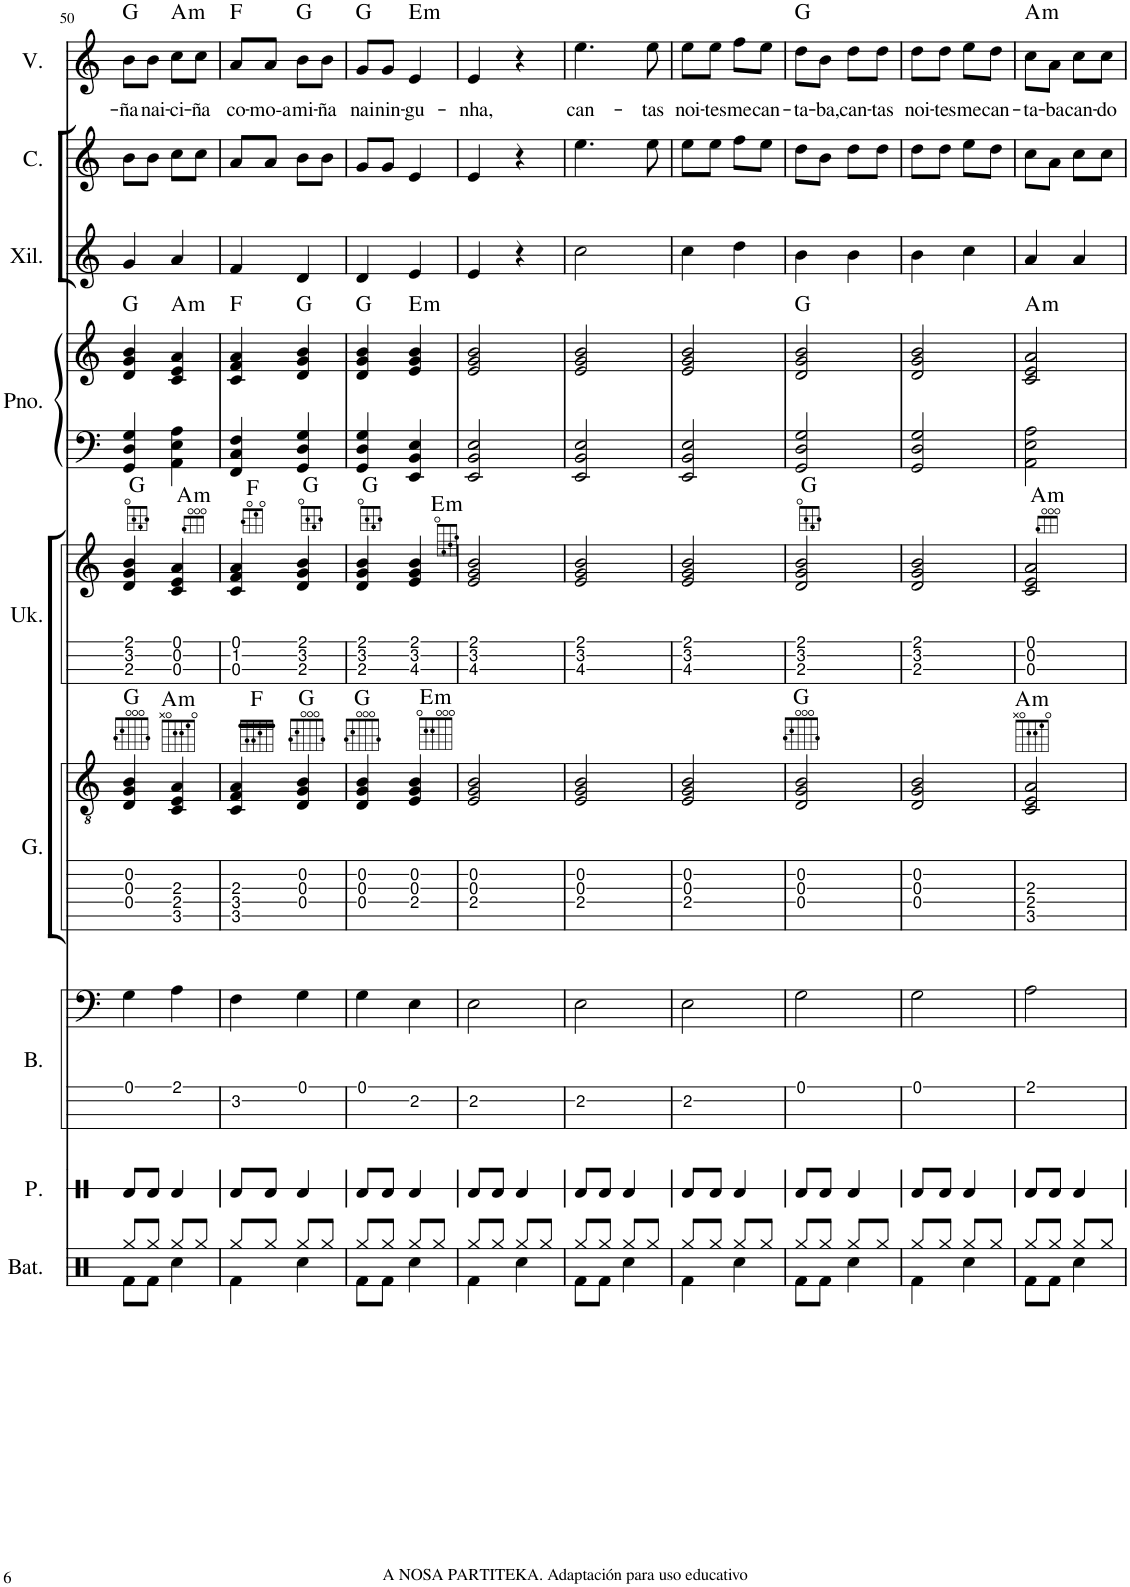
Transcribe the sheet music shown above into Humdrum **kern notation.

**kern	**kern	**kern	**kern	**kern	**kern	**harte	**kern	**kern	**harte	**kern	**kern	**harte	**kern	**kern	**kern	**text	**harte
*part13	*part12	*part11	*part10	*part9	*part8	*part8	*part7	*part6	*part6	*part5	*part4	*part4	*part3	*part2	*part1	*part1	*part1
*staff13	*staff12	*staff11	*staff10	*staff9	*staff8	*	*staff7	*staff6	*	*staff5	*staff4	*	*staff3	*staff2	*staff1	*staff1	*
*I"Batería	*I"Pandeiro	*I"Baixo	*I"Baixo	*I"Guitarra	*I"Guitarra	*	*I"Ukelele	*I"Ukelele	*	*I"Piano	*I"Piano	*	*I"Xilófono	*I"Carillón	*I"Voz	*	*
*I'Bat.	*I'P.	*I'B.	*I'B.	*I'G.	*I'G.	*	*I'Uk.	*I'Uk.	*	*I'Pno.	*I'Pno.	*	*I'Xil.	*I'C.	*I'V.	*	*
!!LO:PB:g=z
*clefX	*clefX	*	*clefF4	*	*clefGv2	*	*	*clefG2	*	*clefF4	*clefG2	*	*clefG2	*clefG2	*clefG2	*	*
*	*	*Trd7c12	*Trd7c12	*	*	*	*	*	*	*	*	*	*Trd-7c-12	*Trd-14c-24	*	*	*
*k[]	*k[]	*k[]	*k[]	*k[]	*k[]	*	*k[]	*k[]	*	*k[]	*k[]	*	*k[]	*k[]	*k[]	*	*
*M2/4	*M2/4	*M2/4	*M2/4	*M2/4	*M2/4	*	*M2/4	*M2/4	*	*M2/4	*M2/4	*	*M2/4	*M2/4	*M2/4	*	*
=50	=50	=50	=50	=50	=50	=50	=50	=50	=50	=50	=50	=50	=50	=50	=50	=50	=50
*^	*	*	*	*	*	*	*	*	*	*	*	*	*	*	*	*	*
!	!	!	!	!	!	!	!	!	!	!	!	!	!	!	!	!	!LO:LY:b	!
8Rgg/L	8Rf\L	8Rd/L	4G	4G\	4D 4G 4B	4D/ 4G/ 4B/	G:maj	4d 4g 4b	4d/ 4g/ 4b/	G:maj	4GG/ 4D/ 4G/	4d/ 4g/ 4b/	G:maj	4g/	8b\L	8b\L	-ña	G:maj
!	!	!	!	!	!	!	!	!	!	!	!	!	!	!	!	!	!LO:LY:b	!
8Rgg/J	8Rf\J	8Rd/J	.	.	.	.	.	.	.	.	.	.	.	.	8b\J	8b\J	nai-	.
!	!	!	!	!	!	!	!LO:H:kt=m	!	!	!LO:H:kt=m	!	!	!LO:H:kt=m	!	!	!	!LO:LY:b	!LO:H:kt=m
8Rgg/L	4Rcc\	4Rd/	4A	4A\	4C 4E 4A	4C/ 4E/ 4A/	A:min	4c 4e 4a	4c/ 4e/ 4a/	A:min	4AA\ 4E\ 4A\	4c/ 4e/ 4a/	A:min	4a/	8cc\L	8cc\L	-ci-	A:min
!	!	!	!	!	!	!	!	!	!	!	!	!	!	!	!	!	!LO:LY:b	!
8Rgg/J	.	.	.	.	.	.	.	.	.	.	.	.	.	.	8cc\J	8cc\J	-ña	.
=51	=51	=51	=51	=51	=51	=51	=51	=51	=51	=51	=51	=51	=51	=51	=51	=51	=51	=51
!	!	!	!	!	!	!	!	!	!	!	!	!	!	!	!	!	!LO:LY:b	!
8Rgg/L	4Rf\	8Rd/L	4F	4F\	4C 4F 4A	4C/ 4F/ 4A/	F:maj	4c 4f 4a	4c/ 4f/ 4a/	F:maj	4FF/ 4C/ 4F/	4c/ 4f/ 4a/	F:maj	4f/	8a/L	8a/L	co-	F:maj
!	!	!	!	!	!	!	!	!	!	!	!	!	!	!	!	!	!LO:LY:b	!
8Rgg/J	.	8Rd/J	.	.	.	.	.	.	.	.	.	.	.	.	8a/J	8a/J	-mo-a	.
!	!	!	!	!	!	!	!	!	!	!	!	!	!	!	!	!	!LO:LY:b	!
8Rgg/L	4Rcc\	4Rd/	4G	4G\	4D 4G 4B	4D/ 4G/ 4B/	G:maj	4d 4g 4b	4d/ 4g/ 4b/	G:maj	4GG/ 4D/ 4G/	4d/ 4g/ 4b/	G:maj	4d/	8b\L	8b\L	mi-	G:maj
!	!	!	!	!	!	!	!	!	!	!	!	!	!	!	!	!	!LO:LY:b	!
8Rgg/J	.	.	.	.	.	.	.	.	.	.	.	.	.	.	8b\J	8b\J	-ña	.
=52	=52	=52	=52	=52	=52	=52	=52	=52	=52	=52	=52	=52	=52	=52	=52	=52	=52	=52
!	!	!	!	!	!	!	!	!	!	!	!	!	!	!	!	!	!LO:LY:b	!
8Rgg/L	8Rf\L	8Rd/L	4G	4G\	4D 4G 4B	4D/ 4G/ 4B/	G:maj	4d 4g 4b	4d/ 4g/ 4b/	G:maj	4GG/ 4D/ 4G/	4d/ 4g/ 4b/	G:maj	4d/	8g/L	8g/L	nai	G:maj
!	!	!	!	!	!	!	!	!	!	!	!	!	!	!	!	!	!LO:LY:b	!
8Rgg/J	8Rf\J	8Rd/J	.	.	.	.	.	.	.	.	.	.	.	.	8g/J	8g/J	nin-	.
!	!	!	!	!	!	!	!LO:H:kt=m	!	!	!LO:H:kt=m	!	!	!LO:H:kt=m	!	!	!	!LO:LY:b	!LO:H:kt=m
8Rgg/L	4Rcc\	4Rd/	4E	4E\	4E 4G 4B	4E/ 4G/ 4B/	E:min	4e 4g 4b	4e/ 4g/ 4b/	E:min	4EE/ 4BB/ 4E/	4e/ 4g/ 4b/	E:min	4e/	4e/	4e/	-gu-	E:min
8Rgg/J	.	.	.	.	.	.	.	.	.	.	.	.	.	.	.	.	.	.
=53	=53	=53	=53	=53	=53	=53	=53	=53	=53	=53	=53	=53	=53	=53	=53	=53	=53	=53
!	!	!	!	!	!	!	!	!	!	!	!	!	!	!	!	!	!LO:LY:b	!
8Rgg/L	4Rf\	8Rd/L	2E	2E\	2E 2G 2B	2E/ 2G/ 2B/	.	2e 2g 2b	2e/ 2g/ 2b/	.	2EE/ 2BB/ 2E/	2e/ 2g/ 2b/	.	4e/	4e/	4e/	-nha,	.
8Rgg/J	.	8Rd/J	.	.	.	.	.	.	.	.	.	.	.	.	.	.	.	.
8Rgg/L	4Rcc\	4Rd/	.	.	.	.	.	.	.	.	.	.	.	4r	4r	4r	.	.
8Rgg/J	.	.	.	.	.	.	.	.	.	.	.	.	.	.	.	.	.	.
=54	=54	=54	=54	=54	=54	=54	=54	=54	=54	=54	=54	=54	=54	=54	=54	=54	=54	=54
!	!	!	!	!	!	!	!	!	!	!	!	!	!	!	!	!	!LO:LY:b	!
8Rgg/L	8Rf\L	8Rd/L	2E	2E\	2E 2G 2B	2E/ 2G/ 2B/	.	2e 2g 2b	2e/ 2g/ 2b/	.	2EE/ 2BB/ 2E/	2e/ 2g/ 2b/	.	2cc\	4.ee\	4.ee\	can-	.
8Rgg/J	8Rf\J	8Rd/J	.	.	.	.	.	.	.	.	.	.	.	.	.	.	.	.
8Rgg/L	4Rcc\	4Rd/	.	.	.	.	.	.	.	.	.	.	.	.	.	.	.	.
!	!	!	!	!	!	!	!	!	!	!	!	!	!	!	!	!	!LO:LY:b	!
8Rgg/J	.	.	.	.	.	.	.	.	.	.	.	.	.	.	8ee\	8ee\	-tas	.
=55	=55	=55	=55	=55	=55	=55	=55	=55	=55	=55	=55	=55	=55	=55	=55	=55	=55	=55
!	!	!	!	!	!	!	!	!	!	!	!	!	!	!	!	!	!LO:LY:b	!
8Rgg/L	4Rf\	8Rd/L	2E	2E\	2E 2G 2B	2E/ 2G/ 2B/	.	2e 2g 2b	2e/ 2g/ 2b/	.	2EE/ 2BB/ 2E/	2e/ 2g/ 2b/	.	4cc\	8ee\L	8ee\L	noi-	.
!	!	!	!	!	!	!	!	!	!	!	!	!	!	!	!	!	!LO:LY:b	!
8Rgg/J	.	8Rd/J	.	.	.	.	.	.	.	.	.	.	.	.	8ee\J	8ee\J	-tes	.
!	!	!	!	!	!	!	!	!	!	!	!	!	!	!	!	!	!LO:LY:b	!
8Rgg/L	4Rcc\	4Rd/	.	.	.	.	.	.	.	.	.	.	.	4dd\	8ff\L	8ff\L	me	.
!	!	!	!	!	!	!	!	!	!	!	!	!	!	!	!	!	!LO:LY:b	!
8Rgg/J	.	.	.	.	.	.	.	.	.	.	.	.	.	.	8ee\J	8ee\J	can-	.
=56	=56	=56	=56	=56	=56	=56	=56	=56	=56	=56	=56	=56	=56	=56	=56	=56	=56	=56
!	!	!	!	!	!	!	!	!	!	!	!	!	!	!	!	!	!LO:LY:b	!
8Rgg/L	8Rf\L	8Rd/L	2G	2G\	2D 2G 2B	2D/ 2G/ 2B/	G:maj	2d 2g 2b	2d/ 2g/ 2b/	G:maj	2GG/ 2D/ 2G/	2d/ 2g/ 2b/	G:maj	4b\	8dd\L	8dd\L	-ta-	G:maj
!	!	!	!	!	!	!	!	!	!	!	!	!	!	!	!	!	!LO:LY:b	!
8Rgg/J	8Rf\J	8Rd/J	.	.	.	.	.	.	.	.	.	.	.	.	8b\J	8b\J	-ba,	.
!	!	!	!	!	!	!	!	!	!	!	!	!	!	!	!	!	!LO:LY:b	!
8Rgg/L	4Rcc\	4Rd/	.	.	.	.	.	.	.	.	.	.	.	4b\	8dd\L	8dd\L	can-	.
!	!	!	!	!	!	!	!	!	!	!	!	!	!	!	!	!	!LO:LY:b	!
8Rgg/J	.	.	.	.	.	.	.	.	.	.	.	.	.	.	8dd\J	8dd\J	-tas	.
=57	=57	=57	=57	=57	=57	=57	=57	=57	=57	=57	=57	=57	=57	=57	=57	=57	=57	=57
!	!	!	!	!	!	!	!	!	!	!	!	!	!	!	!	!	!LO:LY:b	!
8Rgg/L	4Rf\	8Rd/L	2G	2G\	2D 2G 2B	2D/ 2G/ 2B/	.	2d 2g 2b	2d/ 2g/ 2b/	.	2GG/ 2D/ 2G/	2d/ 2g/ 2b/	.	4b\	8dd\L	8dd\L	noi-	.
!	!	!	!	!	!	!	!	!	!	!	!	!	!	!	!	!	!LO:LY:b	!
8Rgg/J	.	8Rd/J	.	.	.	.	.	.	.	.	.	.	.	.	8dd\J	8dd\J	-tes	.
!	!	!	!	!	!	!	!	!	!	!	!	!	!	!	!	!	!LO:LY:b	!
8Rgg/L	4Rcc\	4Rd/	.	.	.	.	.	.	.	.	.	.	.	4cc\	8ee\L	8ee\L	me	.
!	!	!	!	!	!	!	!	!	!	!	!	!	!	!	!	!	!LO:LY:b	!
8Rgg/J	.	.	.	.	.	.	.	.	.	.	.	.	.	.	8dd\J	8dd\J	can-	.
=58	=58	=58	=58	=58	=58	=58	=58	=58	=58	=58	=58	=58	=58	=58	=58	=58	=58	=58
!	!	!	!	!	!	!	!LO:H:kt=m	!	!	!LO:H:kt=m	!	!	!LO:H:kt=m	!	!	!	!LO:LY:b	!LO:H:kt=m
8Rgg/L	8Rf\L	8Rd/L	2A	2A\	2C 2E 2A	2C/ 2E/ 2A/	A:min	2c 2e 2a	2c/ 2e/ 2a/	A:min	2AA\ 2E\ 2A\	2c/ 2e/ 2a/	A:min	4a/	8cc\L	8cc\L	-ta-	A:min
!	!	!	!	!	!	!	!	!	!	!	!	!	!	!	!	!	!LO:LY:b	!
8Rgg/J	8Rf\J	8Rd/J	.	.	.	.	.	.	.	.	.	.	.	.	8a\J	8a\J	-ba	.
!	!	!	!	!	!	!	!	!	!	!	!	!	!	!	!	!	!LO:LY:b	!
8Rgg/L	4Rcc\	4Rd/	.	.	.	.	.	.	.	.	.	.	.	4a/	8cc\L	8cc\L	can-	.
!	!	!	!	!	!	!	!	!	!	!	!	!	!	!	!	!	!LO:LY:b	!
8Rgg/J	.	.	.	.	.	.	.	.	.	.	.	.	.	.	8cc\J	8cc\J	-do	.
*v	*v	*	*	*	*	*	*	*	*	*	*	*	*	*	*	*	*	*
=	=	=	=	=	=	=	=	=	=	=	=	=	=	=	=	=	=
*-	*-	*-	*-	*-	*-	*-	*-	*-	*-	*-	*-	*-	*-	*-	*-	*-	*-
